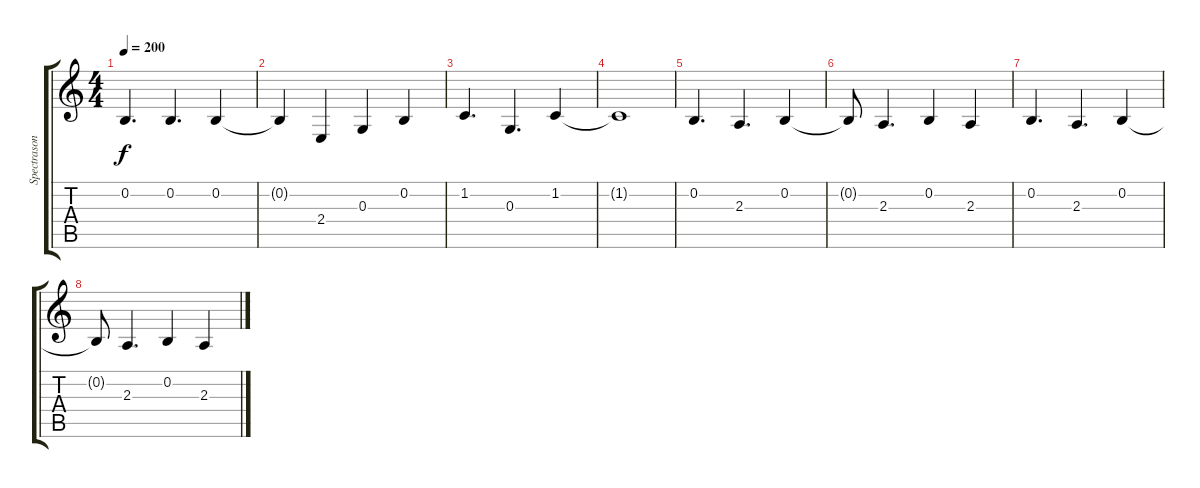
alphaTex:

\track ("Spectrasonics Omnisphere" "Spectrason") {instrument koto}
\staff {score tabs}
\tuning (E4 B3 G3 D3 A2 E2) {hide}
\ts (4 4)
\tempo 200
\clef g2
\ks c
0.2.4{d dy f} 0.2.4{d} 0.2.4 |
0.2{t}.4 2.4.4 0.3.4 0.2.4 |
1.2.4{d} 0.3.4{d} 1.2.4 |
1.2{t}.1 |
0.2.4{d} 2.3.4{d} 0.2.4 |
0.2{t}.8 2.3.4{d} 0.2.4 2.3.4 |
0.2.4{d} 2.3.4{d} 0.2.4 |
0.2{t}.8 2.3.4{d} 0.2.4 2.3.4
